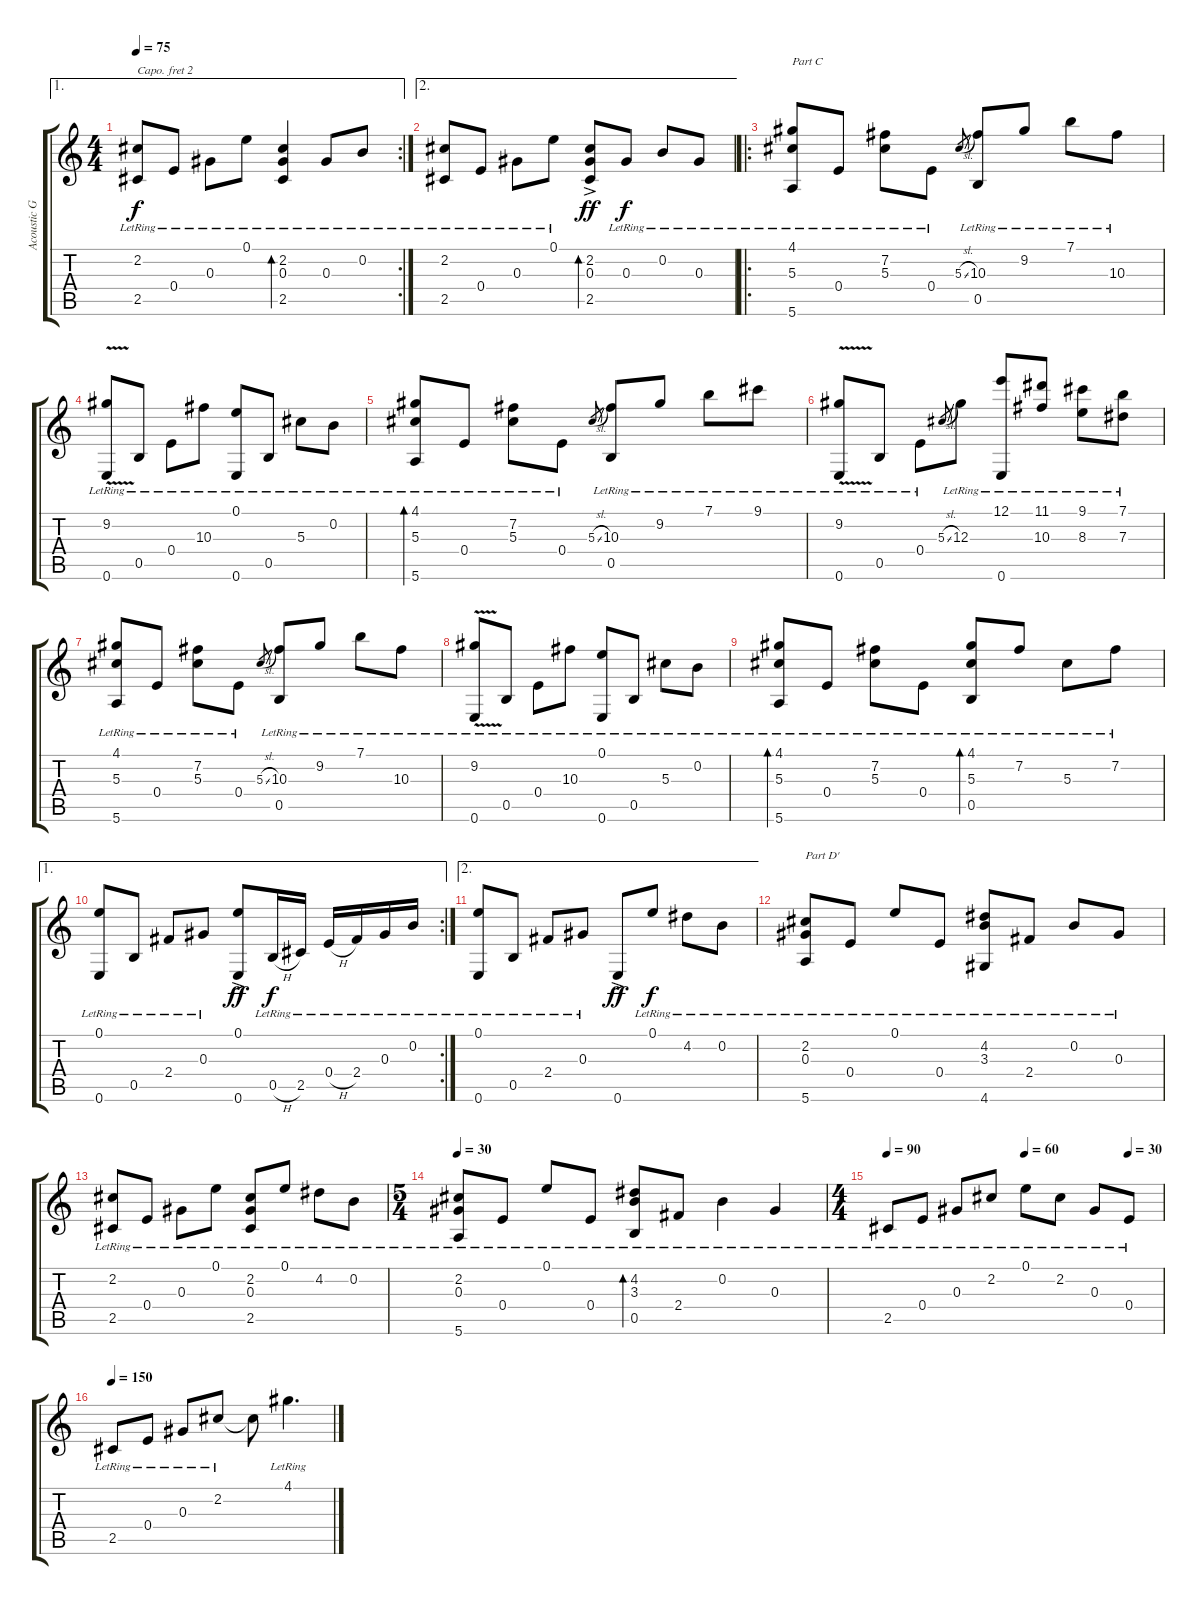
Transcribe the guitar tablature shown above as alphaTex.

\track ("Acoustic Guitar" "Acoustic G") {instrument acousticguitarsteel}
\staff {score tabs}
\capo 2
\tuning (D4 A3 Gb3 D3 A2 D2) {hide}
\ae 1
\rc 2
\ts (4 4)
\tempo 75
\clef g2
\ks c
(2.2{lr} 2.5{lr}).8{dy f} 0.4{lr}.8 0.3{lr}.8 0.1{lr}.8 (2.2{lr} 0.3{lr} 2.5{lr}).4{bd 240} 0.3{lr}.8 0.2{lr}.8 |
\ae 2
(2.2{lr} 2.5{lr}).8 0.4{lr}.8 0.3{lr}.8 0.1{lr}.8 (2.2{ac} 0.3{ac} 2.5{ac}).8{bd 480 dy ff} 0.3{lr}.8{dy f} 0.2{lr}.8 0.3{lr}.8 |
\ro
(4.1{lr} 5.3{lr} 5.6{lr}).8{txt "Part C"} 0.4{lr}.8 (7.2{lr} 5.3{lr}).8 0.4{lr}.8 5.3{sl}.8{gr} (10.3{lr} 0.5{lr}).8 9.2{lr}.8 7.1{lr}.8 10.3{lr}.8 |
(9.2{v lr} 0.6{lr}).8 0.5{lr}.8 0.4{lr}.8 10.3{lr}.8 (0.1{lr} 0.6{lr}).8 0.5{lr}.8 5.3{lr}.8 0.2{lr}.8 |
(4.1{lr} 5.3{lr} 5.6{lr}).8{bd 480} 0.4{lr}.8 (7.2{lr} 5.3{lr}).8 0.4{lr}.8 5.3{sl}.8{gr} (10.3{lr} 0.5{lr}).8 9.2{lr}.8 7.1{lr}.8 9.1{lr}.8 |
(9.2{v lr} 0.6{lr}).8 0.5{lr}.8 0.4{lr}.8 5.3{sl}.8{gr} 12.3{lr}.8 (12.1{lr} 0.6{lr}).8 (11.1{lr} 10.3{lr}).8 (9.1{lr} 8.3{lr}).8 (7.1{lr} 7.3{lr}).8 |
(4.1{lr} 5.3{lr} 5.6{lr}).8 0.4{lr}.8 (7.2{lr} 5.3{lr}).8 0.4{lr}.8 5.3{sl}.8{gr} (10.3{lr} 0.5{lr}).8 9.2{lr}.8 7.1{lr}.8 10.3{lr}.8 |
(9.2{v lr} 0.6{lr}).8 0.5{lr}.8 0.4{lr}.8 10.3{lr}.8 (0.1{lr} 0.6{lr}).8 0.5{lr}.8 5.3{lr}.8 0.2{lr}.8 |
(4.1{lr} 5.3{lr} 5.6{lr}).8{bd 480} 0.4{lr}.8 (7.2{lr} 5.3{lr}).8 0.4{lr}.8 (4.1{lr} 5.3{lr} 0.5{lr}).8{bd 480} 7.2{lr}.8 5.3{lr}.8 7.2{lr}.8 |
\ae 1
\rc 2
(0.1{lr} 0.6{lr}).8 0.5{lr}.8 2.4{lr}.8 0.3{lr}.8 (0.1{ac} 0.6{ac}).8{dy ff} 0.5{h lr}.16{dy f} 2.5{lr}.16 0.4{h lr}.16 2.4{lr}.16 0.3{lr}.16 0.2{lr}.16 |
\ae 2
(0.1{lr} 0.6{lr}).8 0.5{lr}.8 2.4{lr}.8 0.3{lr}.8 0.6{ac}.8{dy ff} 0.1{lr}.8{dy f} 4.2{lr}.8 0.2{lr}.8 |
(2.2{lr} 0.3{lr} 5.6{lr}).8{txt "Part D'"} 0.4{lr}.8 0.1{lr}.8 0.4{lr}.8 (4.2{lr} 3.3{lr} 4.6{lr}).8 2.4{lr}.8 0.2{lr}.8 0.3{lr}.8 |
(2.2{lr} 2.5{lr}).8 0.4{lr}.8 0.3{lr}.8 0.1{lr}.8 (2.2{lr} 0.3{lr} 2.5{lr}).8 0.1{lr}.8 4.2{lr}.8 0.2{lr}.8 |
\ts (5 4)
\tempo 30
(2.2{lr} 0.3{lr} 5.6{lr}).8 0.4{lr}.8 0.1{lr}.8 0.4{lr}.8 (4.2{lr} 3.3{lr} 0.5{lr}).8{bd 480} 2.4{lr}.8 0.2{lr}.4 0.3{lr}.4 |
\ts (4 4)
\tempo 90
\tempo (60 0.5)
\tempo (30 0.875)
2.5{lr}.8 0.4{lr}.8 0.3{lr}.8 2.2{lr}.8 0.1{lr}.8 2.2{lr}.8 0.3{lr}.8 0.4{lr}.8 |
\tempo 150
2.5{lr}.8 0.4{lr}.8 0.3{lr}.8 2.2{lr}.8 2.2{t}.8 4.1{lr}.4{d}
